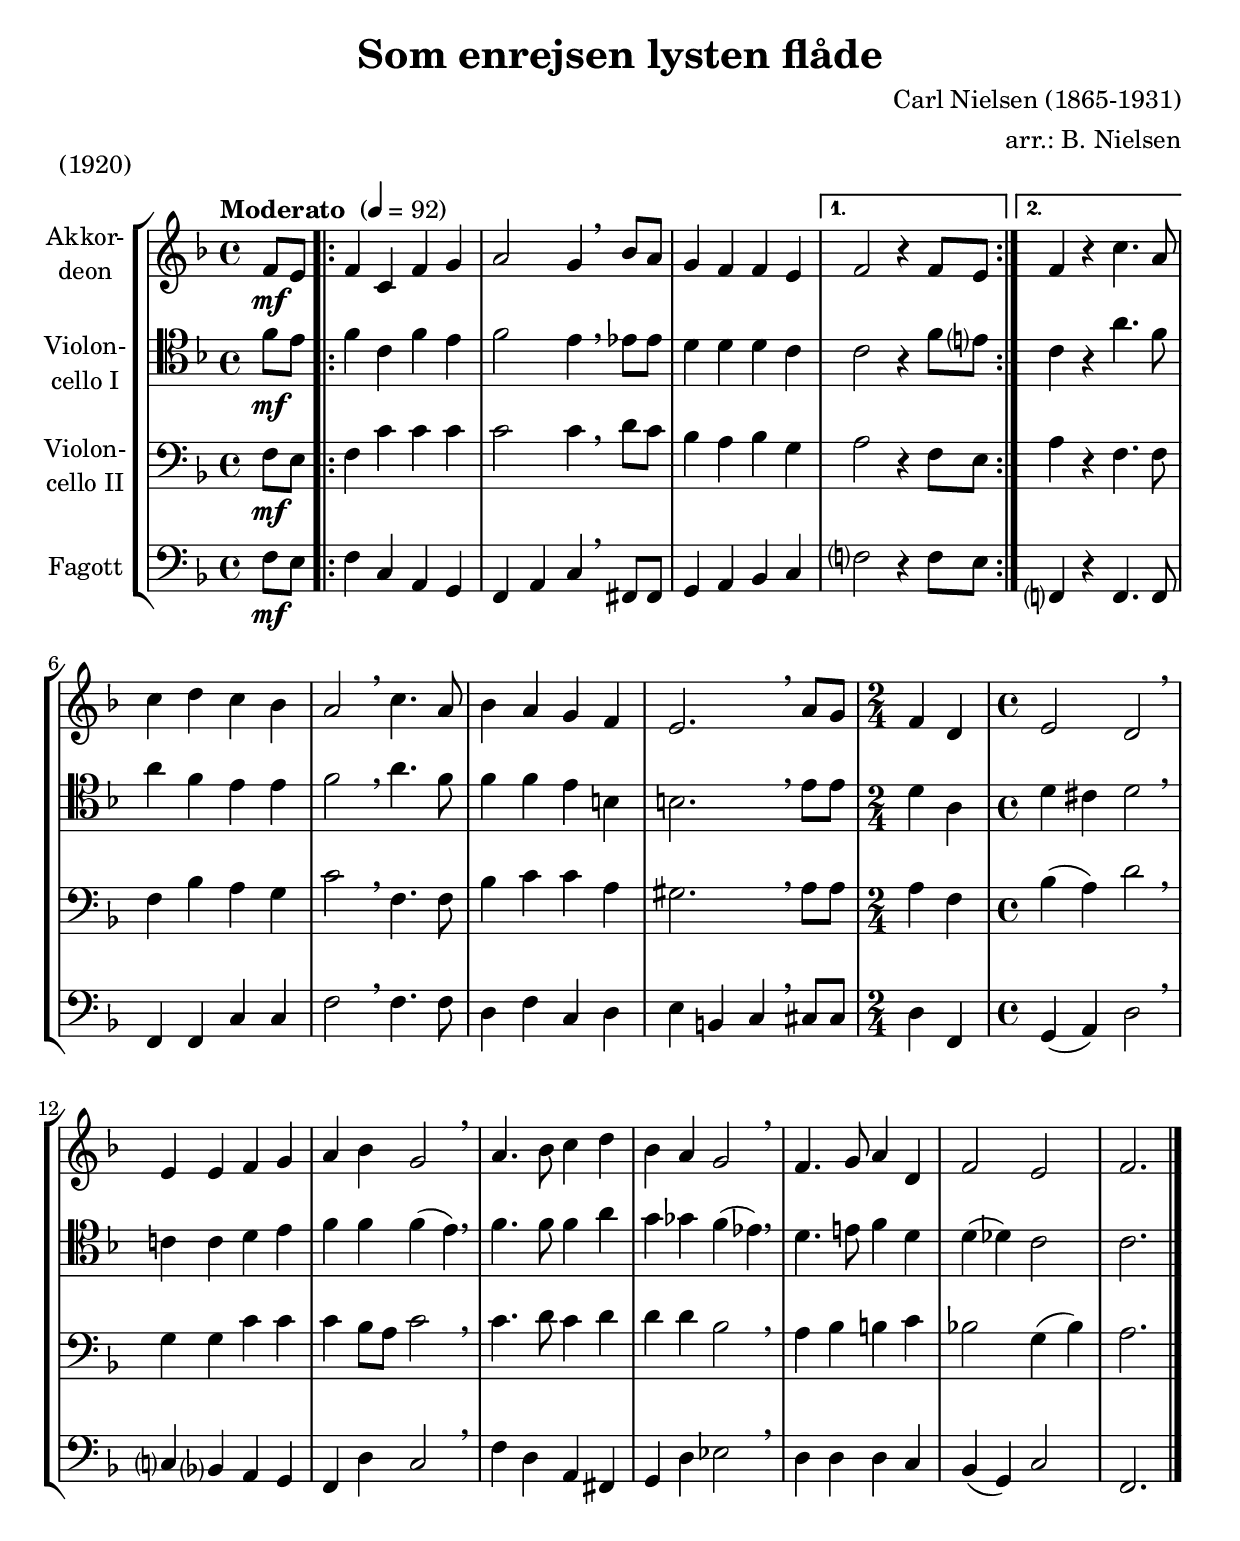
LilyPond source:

\version "2.18.2"
\include "deutsch.ly"
  
#(set-global-staff-size 22)

\header {
  title     = "Som enrejsen lysten flåde"
  composer  = "Carl Nielsen (1865-1931)"
  arranger  = "arr.: B. Nielsen"
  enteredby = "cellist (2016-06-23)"
  piece     = "(1920)"
}

voiceconsts = {
  \time 4/4
  \key f \major
  \clef "bass"
  \tempo "Moderato " 4=92
  %\numericTimeSignature
  \compressFullBarRests
  % Set default beaming for all staves
  %\set Timing.beamExceptions = #'()
  %\set Timing.baseMoment     = #(ly:make-moment 1 4)
  %\set Timing.beatStructure  = #'(1 1 1)
}

%mikl = "harpsichord"
mist = "string ensemble 1"
%mikl = "accordion"
miak = "concertina"
mikl = "acoustic grand"
miba = "bassoon"
%miba = "drawbar organ"

va = \relative c' {
  \voiceconsts
  \clef "treble"

  \partial 4 f8\mf e
  \repeat volta 2 {
    f4 c f g
    a2 g4 \breathe b8 a
    g4 f f e
  }
  \alternative {
    { f2 r4 f8 e }
    { f4 r c'4. a8 }
  }
  c4 d c b
  a2 \breathe c4. a8
  b4 a g f
  e2. \breathe a8 g \time 2/4
  f4 d \time 4/4

  e2 d \breathe
  e4 e f g
  a b g2 \breathe
  a4. b8 c4 d

  b a g2 \breathe
  f4. g8 a4 d,
  f2 e
  f2. \bar "|."
}

vb = \relative c' {
  \voiceconsts
  \clef "tenor"
  
  \partial 4 f8\mf e
  \repeat volta 2 {
    f4 c f e
    f2 e4 \breathe es8 es
    d4 d d c
  }
  \alternative {
    { c2 r4 f8 e? }
    { c4 r a'4. f8 }
  }

  a4 f e e
  f2 \breathe a4. f8
  f4 f e h
  h2. \breathe e8 e \time 2/4
  d4 a \time 4/4

  d cis d2 \breathe
  c!4 c d e
  f f f( e) \breathe
  f4. f8 f4 a

  g ges f( es) \breathe
  d4. e!8 f4 d
  d( des) c2
  c2. \bar "|."
}

vc = \relative c {
  \voiceconsts

  \partial 4 f8\mf e
  \repeat volta 2 {
    f4 c' c c
    c2 c4 \breathe d8 c
    b4 a b g
  }
  \alternative {
    { a2 r4 f8 e }
    { a4 r f4. f8 }
  }

  f4 b a g
  c2 \breathe f,4. f8
  b4 c c a
  gis2. \breathe a8 a \time 2/4
  a4 f \time 4/4

  b( a) d2 \breathe
  g,4 g c c
  c b8 a c2 \breathe
  c4. d8 c4 d

  d d b2 \breathe
  a4 b h c
  b!2 g4( b)
  a2. \bar "|."
}

vd = \relative c {
  \voiceconsts

  \partial 4 f8\mf e
  \repeat volta 2 {
    f4 c a g
    f a c \breathe fis,8 fis
    g4 a b c
  }
  \alternative {
    { f?2 r4 f8 e }
    { f,?4 r4 f4. f8 }
  }

  f4 f c' c
  f2 \breathe f4. f8
  d4 f c d
  e h c \breathe cis8 cis \time 2/4
  d4 f, \time 4/4

  g( a) d2 \breathe
  c?4 b? a g
  f d' c2 \breathe
  f4 d a fis

  g d' es2 \breathe
  d4 d d c
  b( g) c2
  f,2. \bar "|."
}


music = \new StaffGroup <<
      \new Staff {
	\set Staff.midiInstrument = \miak
	\set Staff.instrumentName = \markup \center-column { "Akkor-" "deon" }
	\transpose f f { \va }
      }

      \new Staff {
	\set Staff.midiInstrument = \mist
	\set Staff.instrumentName = \markup \center-column { "Violon-" "cello I" }
	\transpose f f { \vb }
      }

      \new Staff {
	\set Staff.midiInstrument = \miba
	\set Staff.instrumentName = \markup \center-column { "Violon-" "cello II" }
	\transpose f f { \vc }
      }

      \new Staff {
	\set Staff.midiInstrument = \miba
	\set Staff.instrumentName = \markup \center-column { "Fagott" }
	\transpose f f { \vd }
      }
>>

\book {
  \score {
    \music
    \layout {}
  }

  \score {
    \unfoldRepeats \music

    \midi {
      \context {
        \Score
      }
    }
  }
}
